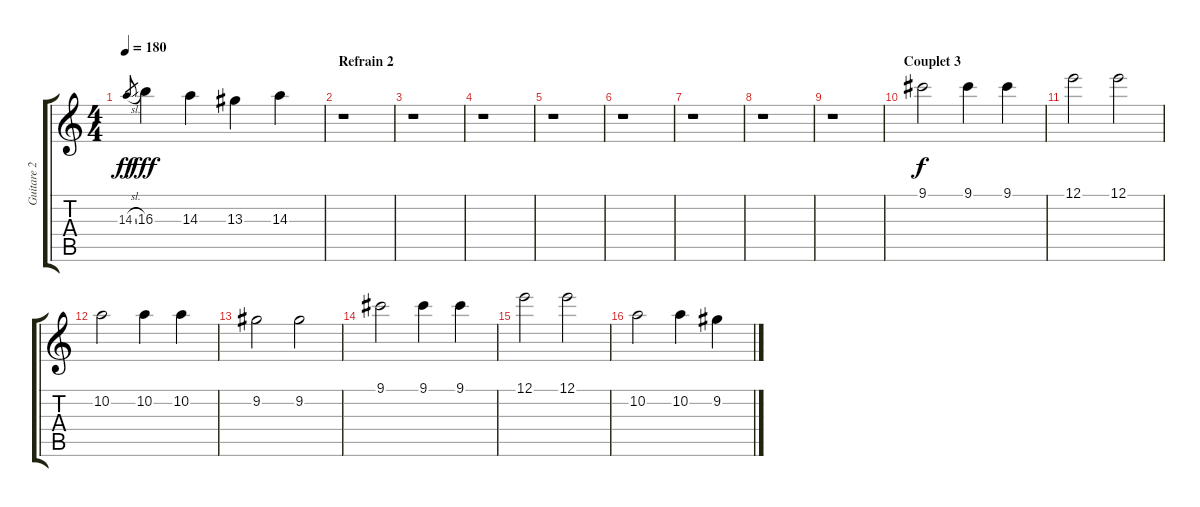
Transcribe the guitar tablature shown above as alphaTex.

\track ("Guitare 2 (Solo)" "Guitare 2 ") {instrument distortionguitar}
\staff {score tabs}
\tuning (E4 B3 G3 D3 A2 E2) {hide}
\ts (4 4)
\tempo 180
\clef g2
\ks c
14.3{sl}.8{gr dy ff} 16.3.4{dy fff} 14.3.4 13.3.4 14.3.4 |
\section ("" "Refrain 2")
r.1 |
r.1 |
r.1 |
r.1 |
r.1 |
r.1 |
r.1 |
r.1 |
\section ("" "Couplet 3")
9.1.2{dy f} 9.1.4 9.1.4 |
12.1.2 12.1.2 |
10.2.2 10.2.4 10.2.4 |
9.2.2 9.2.2 |
9.1.2 9.1.4 9.1.4 |
12.1.2 12.1.2 |
10.2.2 10.2.4 9.2.4
